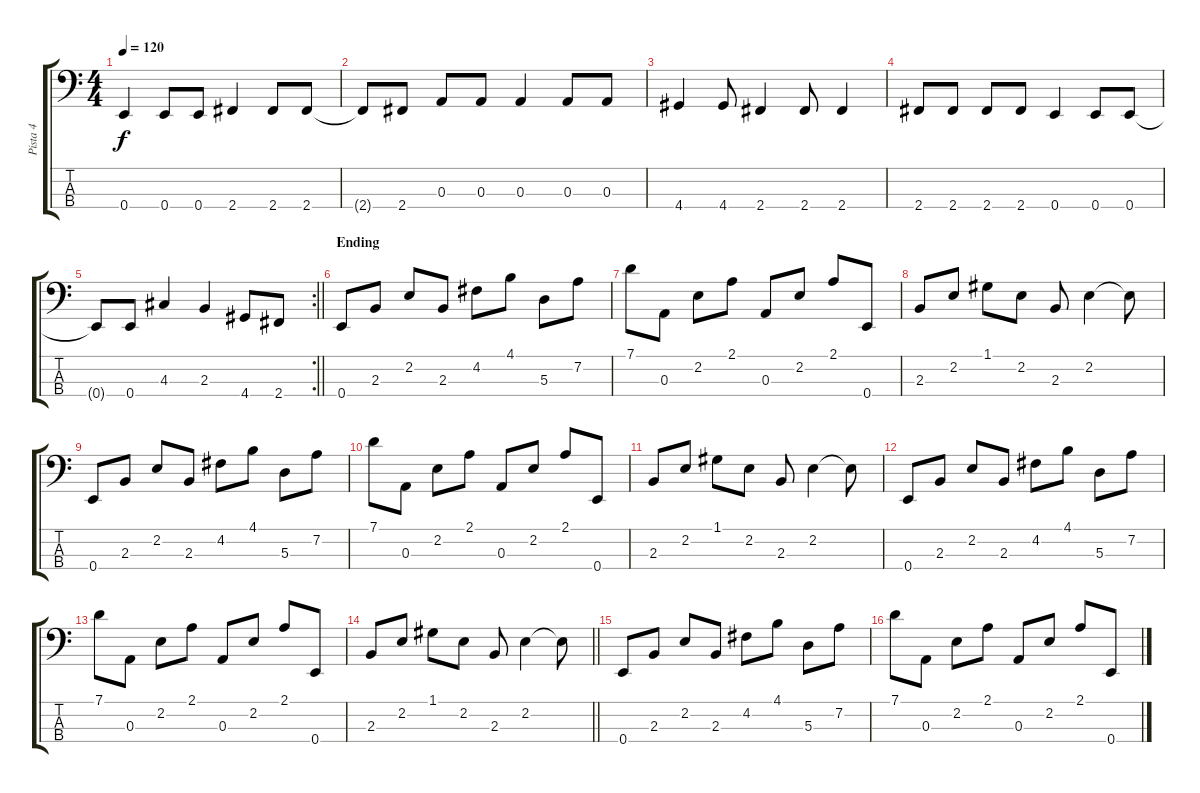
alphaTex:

\track ("Pista 4" "Pista 4") {instrument electricbassfinger}
\staff {score tabs}
\tuning (G2 D2 A1 E1) {hide}
\ts (4 4)
\tempo 120
\clef f4
\ks c
0.4.4{dy f} 0.4.8 0.4.8 2.4.4 2.4.8 2.4.8 |
2.4{t}.8 2.4.8 0.3.8 0.3.8 0.3.4 0.3.8 0.3.8 |
4.4.4 4.4.8 2.4.4 2.4.8 2.4.4 |
2.4.8 2.4.8 2.4.8 2.4.8 0.4.4 0.4.8 0.4.8 |
\rc 2
\barLineRight lightlight
0.4{t}.8 0.4.8 4.3.4 2.3.4 4.4.8 2.4.8 |
\section ("" "Ending")
0.4.8 2.3.8 2.2.8 2.3.8 4.2.8 4.1.8 5.3.8 7.2.8 |
7.1.8 0.3.8 2.2.8 2.1.8 0.3.8 2.2.8 2.1.8 0.4.8 |
2.3.8 2.2.8 1.1.8 2.2.8 2.3.8 2.2.4 2.2{t}.8 |
0.4.8 2.3.8 2.2.8 2.3.8 4.2.8 4.1.8 5.3.8 7.2.8 |
7.1.8 0.3.8 2.2.8 2.1.8 0.3.8 2.2.8 2.1.8 0.4.8 |
2.3.8 2.2.8 1.1.8 2.2.8 2.3.8 2.2.4 2.2{t}.8 |
0.4.8 2.3.8 2.2.8 2.3.8 4.2.8 4.1.8 5.3.8 7.2.8 |
7.1.8 0.3.8 2.2.8 2.1.8 0.3.8 2.2.8 2.1.8 0.4.8 |
\barLineRight lightlight
2.3.8 2.2.8 1.1.8 2.2.8 2.3.8 2.2.4 2.2{t}.8 |
0.4.8 2.3.8 2.2.8 2.3.8 4.2.8 4.1.8 5.3.8 7.2.8 |
7.1.8 0.3.8 2.2.8 2.1.8 0.3.8 2.2.8 2.1.8 0.4.8
